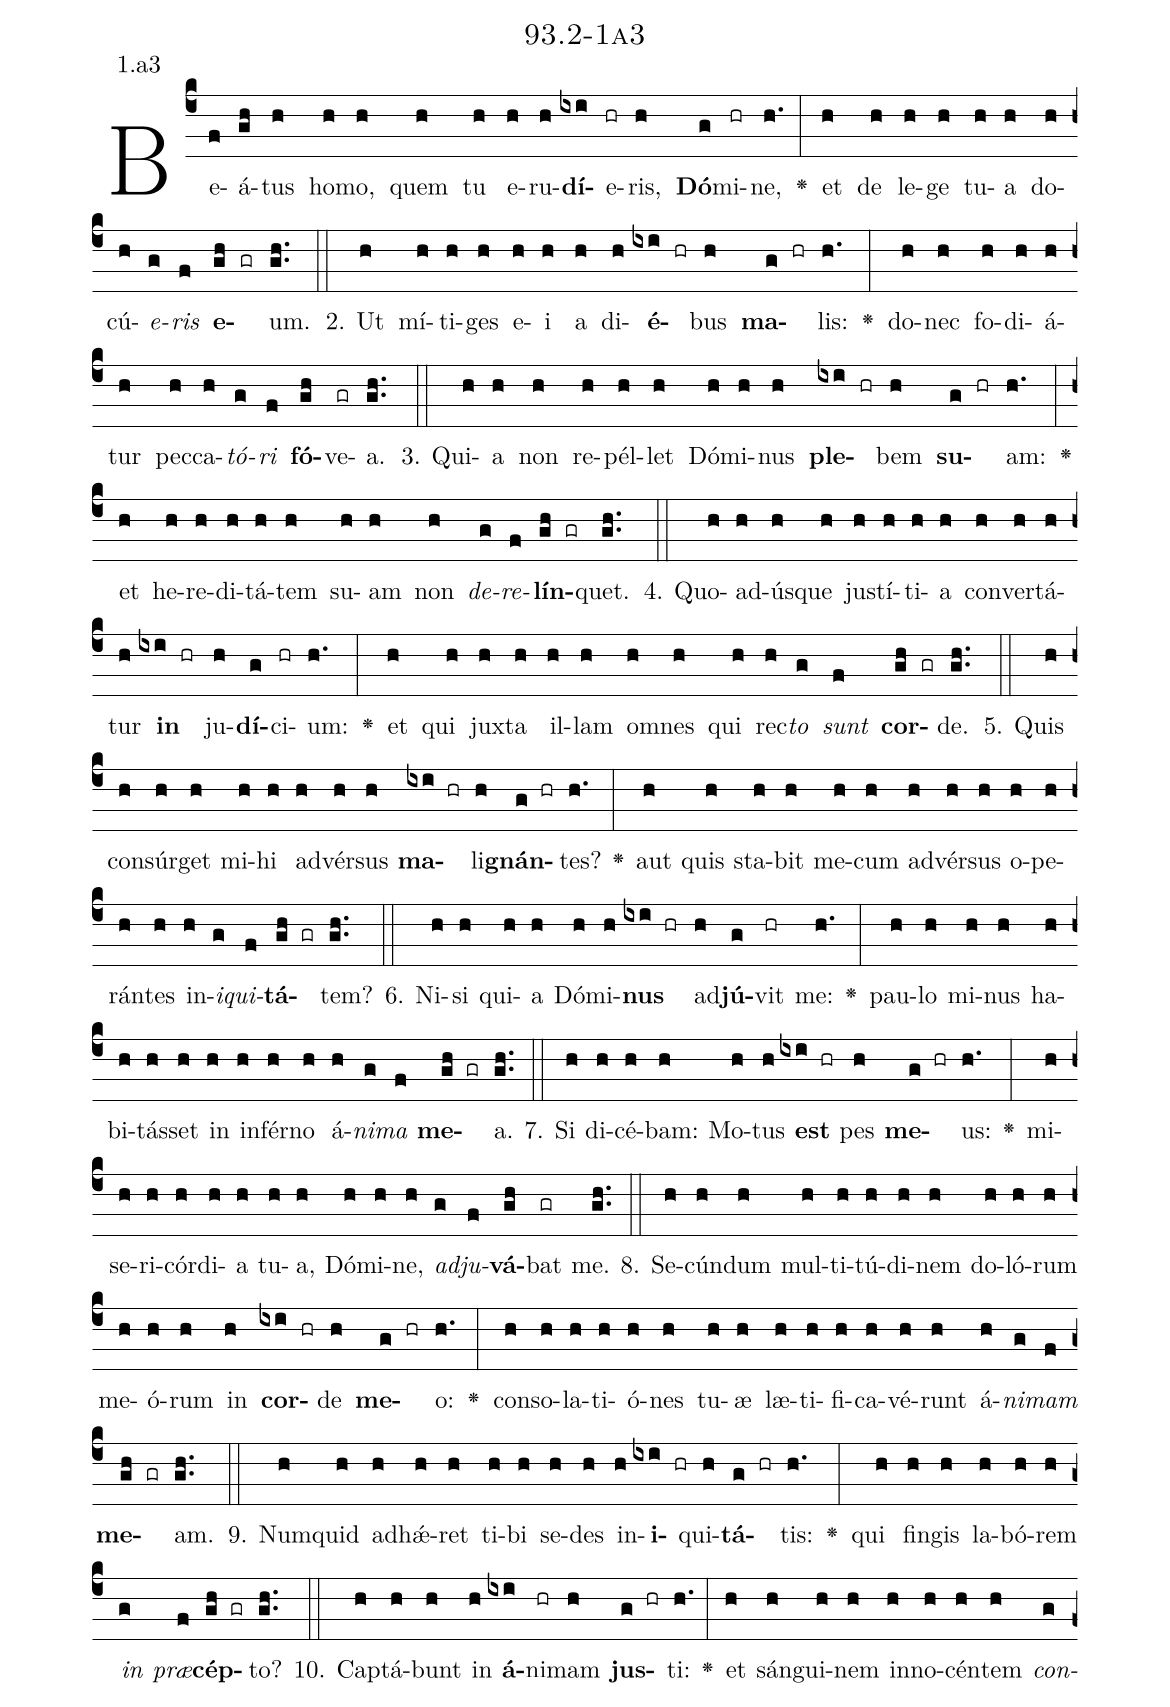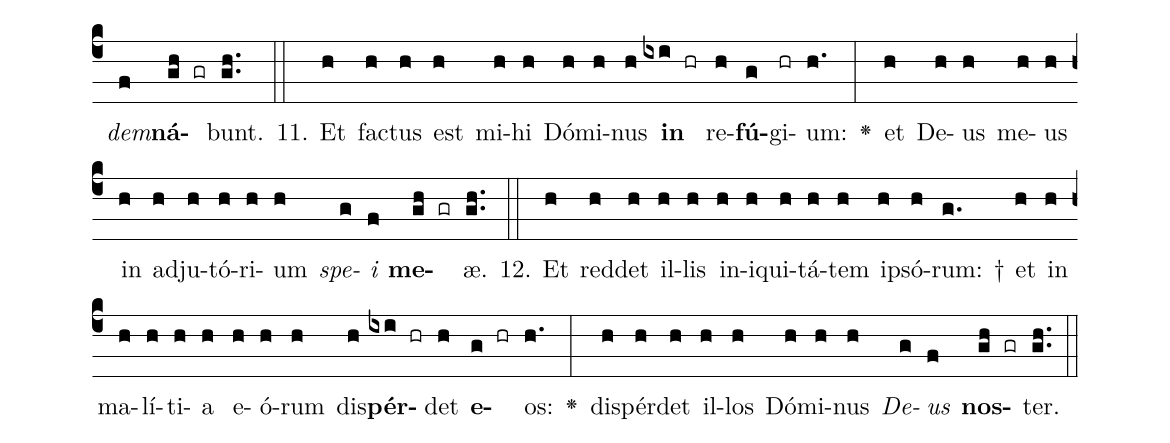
name: 93.2-1a3;
annotation: 1.a3;
%%
(c4)Be(f)á(gh)tus(h) ho(h)mo,(h) quem(h) tu(h) e(h)ru(h)<b>dí</b>(ixi)e(hr)ris,(h) <b>Dó</b>(g)mi(hr)ne,(h.) <v>\greheightstar</v>(:) et(h) de(h) le(h)ge(h) tu(h)a(h) do(h)cú(h)<i>e</i>(g)<i>ris</i>(f) <b>e</b>(gh gr)um.(gh..) (::)
2. Ut(h) mí(h)ti(h)ges(h) e(h)i(h) a(h) di(h)<b>é</b>(ixi hr)bus(h) <b>ma</b>(g hr)lis:(h.) <v>\greheightstar</v>(:) do(h)nec(h) fo(h)di(h)á(h)tur(h) pec(h)ca(h)<i>tó</i>(g)<i>ri</i>(f) <b>fó</b>(gh)ve(gr)a.(gh..) (::)
3. Qui(h)a(h) non(h) re(h)pél(h)let(h) Dó(h)mi(h)nus(h) <b>ple</b>(ixi hr)bem(h) <b>su</b>(g hr)am:(h.) <v>\greheightstar</v>(:) et(h) he(h)re(h)di(h)tá(h)tem(h) su(h)am(h) non(h) <i>de</i>(g)<i>re</i>(f)<b>lín</b>(gh gr)quet.(gh..) (::)
4. Quo(h)ad(h)ús(h)que(h) jus(h)tí(h)ti(h)a(h) con(h)ver(h)tá(h)tur(h) <b>in</b>(ixi hr) ju(h)<b>dí</b>(g)ci(hr)um:(h.) <v>\greheightstar</v>(:) et(h) qui(h) jux(h)ta(h) il(h)lam(h) om(h)nes(h) qui(h) rec(h)<i>to</i>(g) <i>sunt</i>(f) <b>cor</b>(gh gr)de.(gh..) (::)
5. Quis(h) con(h)súr(h)get(h) mi(h)hi(h) ad(h)vér(h)sus(h) <b>ma</b>(ixi hr)li(h)<b>gnán</b>(g hr)tes?(h.) <v>\greheightstar</v>(:) aut(h) quis(h) sta(h)bit(h) me(h)cum(h) ad(h)vér(h)sus(h) o(h)pe(h)rán(h)tes(h) in(h)<i>i</i>(g)<i>qui</i>(f)<b>tá</b>(gh gr)tem?(gh..) (::)
6. Ni(h)si(h) qui(h)a(h) Dó(h)mi(h)<b>nus</b>(ixi hr) ad(h)<b>jú</b>(g)vit(hr) me:(h.) <v>\greheightstar</v>(:) pau(h)lo(h) mi(h)nus(h) ha(h)bi(h)tás(h)set(h) in(h) in(h)fér(h)no(h) á(h)<i>ni</i>(g)<i>ma</i>(f) <b>me</b>(gh gr)a.(gh..) (::)
7. Si(h) di(h)cé(h)bam:(h) Mo(h)tus(h) <b>est</b>(ixi hr) pes(h) <b>me</b>(g hr)us:(h.) <v>\greheightstar</v>(:) mi(h)se(h)ri(h)cór(h)di(h)a(h) tu(h)a,(h) Dó(h)mi(h)ne,(h) <i>ad</i>(g)<i>ju</i>(f)<b>vá</b>(gh)bat(gr) me.(gh..) (::)
8. Se(h)cún(h)dum(h) mul(h)ti(h)tú(h)di(h)nem(h) do(h)ló(h)rum(h) me(h)ó(h)rum(h) in(h) <b>cor</b>(ixi hr)de(h) <b>me</b>(g hr)o:(h.) <v>\greheightstar</v>(:) con(h)so(h)la(h)ti(h)ó(h)nes(h) tu(h)æ(h) læ(h)ti(h)fi(h)ca(h)vé(h)runt(h) á(h)<i>ni</i>(g)<i>mam</i>(f) <b>me</b>(gh gr)am.(gh..) (::)
9. Num(h)quid(h) ad(h)hǽ(h)ret(h) ti(h)bi(h) se(h)des(h) in(h)<b>i</b>(ixi hr)qui(h)<b>tá</b>(g hr)tis:(h.) <v>\greheightstar</v>(:) qui(h) fin(h)gis(h) la(h)bó(h)rem(h) <i>in</i>(g) <i>præ</i>(f)<b>cép</b>(gh gr)to?(gh..) (::)
10. Cap(h)tá(h)bunt(h) in(h) <b>á</b>(ixi)ni(hr)mam(h) <b>jus</b>(g hr)ti:(h.) <v>\greheightstar</v>(:) et(h) sán(h)gui(h)nem(h) in(h)no(h)cén(h)tem(h) <i>con</i>(g)<i>dem</i>(f)<b>ná</b>(gh gr)bunt.(gh..) (::)
11. Et(h) fac(h)tus(h) est(h) mi(h)hi(h) Dó(h)mi(h)nus(h) <b>in</b>(ixi hr) re(h)<b>fú</b>(g)gi(hr)um:(h.) <v>\greheightstar</v>(:) et(h) De(h)us(h) me(h)us(h) in(h) ad(h)ju(h)tó(h)ri(h)um(h) <i>spe</i>(g)<i>i</i>(f) <b>me</b>(gh gr)æ.(gh..) (::)
12. Et(h) red(h)det(h) il(h)lis(h) in(h)i(h)qui(h)tá(h)tem(h) ip(h)só(h)rum: †(g.) et(h) in(h) ma(h)lí(h)ti(h)a(h) e(h)ó(h)rum(h) dis(h)<b>pér</b>(ixi hr)det(h) <b>e</b>(g hr)os:(h.) <v>\greheightstar</v>(:) dis(h)pér(h)det(h) il(h)los(h) Dó(h)mi(h)nus(h) <i>De</i>(g)<i>us</i>(f) <b>nos</b>(gh gr)ter.(gh..) (::)
